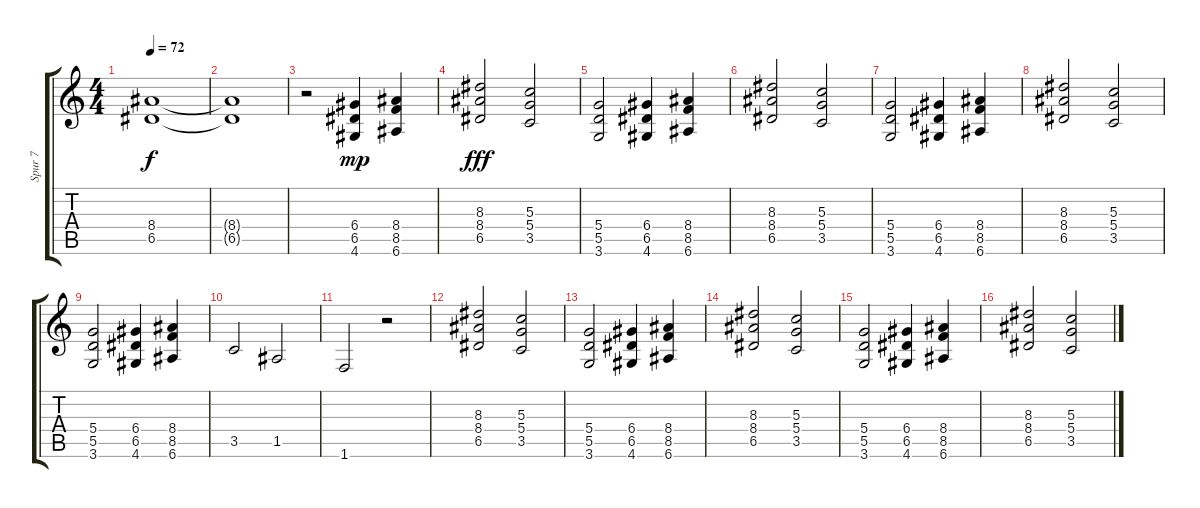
\track ("Spur 7" "Spur 7") {instrument distortionguitar}
\staff {score tabs}
\tuning (E4 B3 G3 D3 A2 E2) {hide}
\ts (4 4)
\tempo 72
\clef g2
\ks c
(8.4{t} 6.5{t}).1{dy f} |
(8.4{t} 6.5{t}).1 |
r.2 (6.4 6.5 4.6).4{dy mp} (8.4 8.5 6.6).4 |
(8.3 8.4 6.5).2{dy fff} (5.3 5.4 3.5).2 |
(5.4 5.5 3.6).2 (6.4 6.5 4.6).4 (8.4 8.5 6.6).4 |
(8.3 8.4 6.5).2 (5.3 5.4 3.5).2 |
(5.4 5.5 3.6).2 (6.4 6.5 4.6).4 (8.4 8.5 6.6).4 |
(8.3 8.4 6.5).2 (5.3 5.4 3.5).2 |
(5.4 5.5 3.6).2 (6.4 6.5 4.6).4 (8.4 8.5 6.6).4 |
3.5.2 1.5.2 |
1.6.2 r.2 |
(8.3 8.4 6.5).2 (5.3 5.4 3.5).2 |
(5.4 5.5 3.6).2 (6.4 6.5 4.6).4 (8.4 8.5 6.6).4 |
(8.3 8.4 6.5).2 (5.3 5.4 3.5).2 |
(5.4 5.5 3.6).2 (6.4 6.5 4.6).4 (8.4 8.5 6.6).4 |
(8.3 8.4 6.5).2 (5.3 5.4 3.5).2
